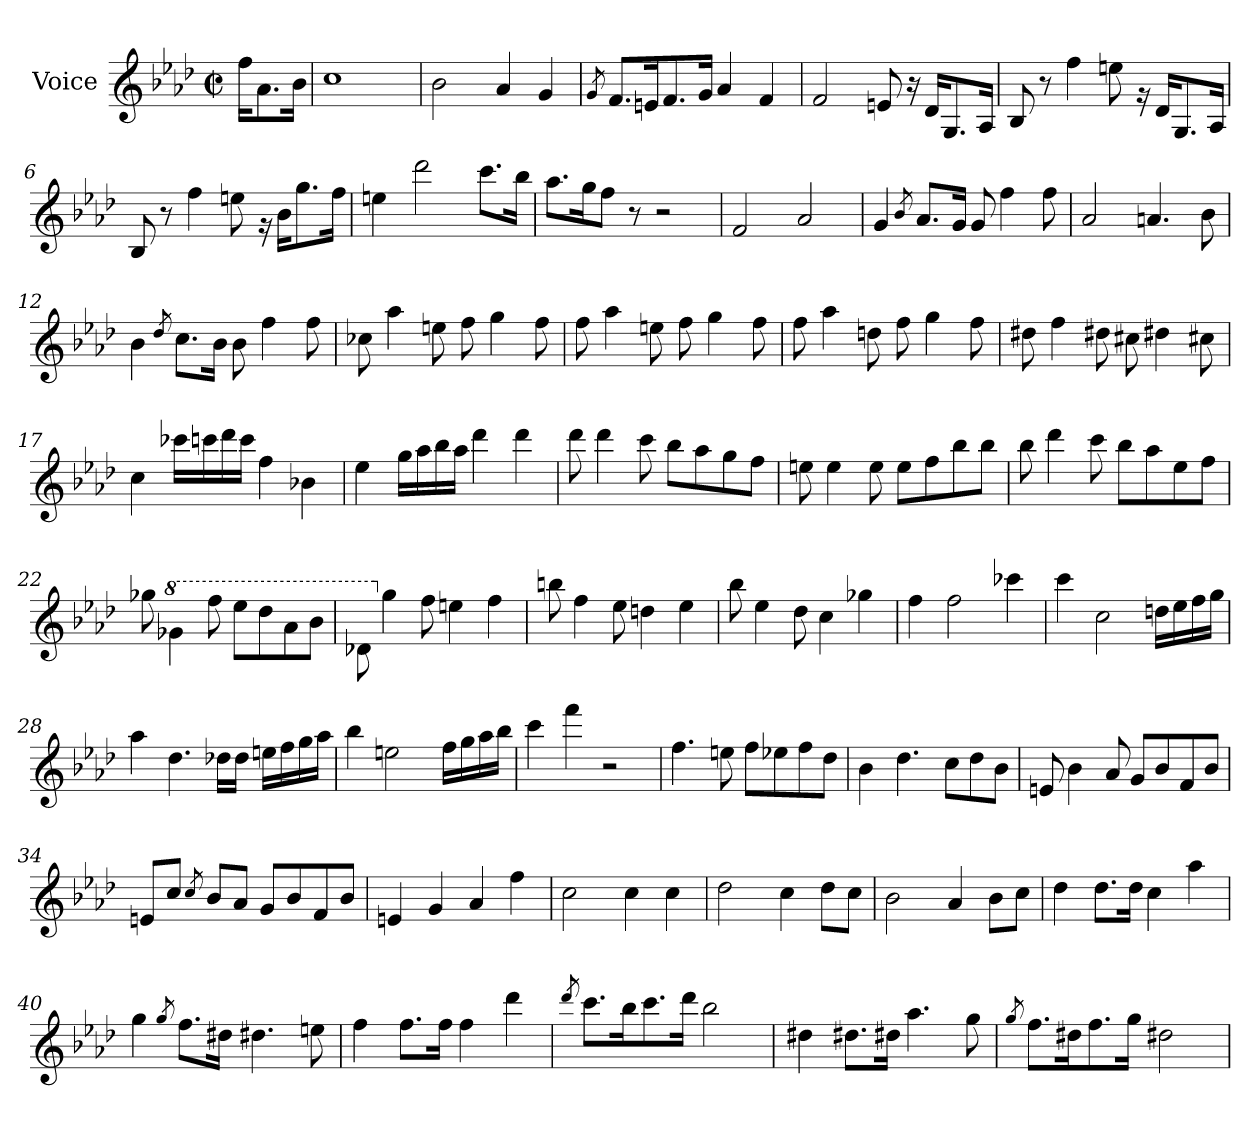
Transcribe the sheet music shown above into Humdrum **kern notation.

**kern
*part1
*staff1
*I"Voice
*I'V
*clefG2
*k[b-e-a-d-]
*M2/2
*met(c|)
=
16ff\KL
8.a-\
16b-\Jk
=1
1cc
=2
2b-\
4a-/
4g/
=3
8qg/
8.f/L
16en/K
8.f/
16g/Jk
4a-/
4f/
=4
2f/
8en/
16r
16d-/KL
8.G/
16A-/Jk
!!LO:LB:g=z
=5
8B-/
8r
4ff\
8een\
16rg
16d-/KL
8.G/
16A-/Jk
=6
8B-/
8r
4ff\
8een\
16rg
16b-\KL
8.gg\
16ff\Jk
=7
4een\
2ddd-\
8.ccc\L
16bb-\Jk
=8
8.aa-\L
16gg\K
8ff\J
8r
2r
=9
2f/
2a-/
!!LO:LB:g=z
=10
4g/
8qb-/
8.a-/L
16g/Jk
8g/
4ff\
8ff\
=11
2a-/
4.an/
8b-\
=12
4b-\
8qdd-/
8.cc\L
16b-\Jk
8b-\
4ff\
8ff\
=13
8cc-Xi\
4aa-\
8een\
8ff\
4gg\
8ff\
!!LO:LB:g=z
=14
8ff\
4aa-\
8een\
8ff\
4gg\
8ff\
=15
8ff\
4aa-\
8ddn\
8ff\
4gg\
8ff\
=16
8dd#Xi\
4ff\
8dd#Xi\
8cc#Xi\
4dd#Xi\
8cc#Xi\
=17
4cc\
16ccc-Xi\LL
16ccc\
16ddd-\
16ccc\JJ
4ff\
4b-X\
!!LO:LB:g=z
=18
4ee-\
16gg\LL
16aa-\
16bb-\
16aa-\JJ
4ddd-\
4ddd-\
=19
8ddd-\
4ddd-\
8ccc\
8bb-\L
8aa-\
8gg\
8ff\J
=20
8een\
4ee\
8ee\
8ee\L
8ff\
8bb-\
8bb-\J
=21
8bb-\
4ddd-\
8ccc\
8bb-\L
8aa-\
8ee-\
8ff\J
!!LO:LB:g=z
=22
8gg-X\
*8va
4gg-X\
8fff\
8eee-\L
8ddd-\
8aa-\
8bb-\J
=23
8dd-X\
*X8va
4gg\
8ff\
4een\
4ff\
=24
8bbni\
4ff\
8ee-\
4ddn\
4ee-\
=25
8bb-\
4ee-\
8dd-\
4cc\
4gg-X\
=26
4ff\
2ff\
4ccc-Xi\
!!LO:LB:g=z
=27
4ccc\
2cc\
16ddn\LL
16ee-\
16ff\
16gg\JJ
=28
4aa-\
4.dd-\
16dd-Xi\LL
16dd-\JJ
16een\LL
16ff\
16gg\
16aa-\JJ
=29
4bb-\
2een\
16ff\LL
16gg\
16aa-\
16bb-\JJ
=30
4ccc\
4fff\
2r
!!LO:LB:g=z
=31
4.ff\
8een\
8ff\L
8ee-X\
8ff\
8dd-\J
=32
4b-\
4.dd-\
8cc\L
8dd-\
8b-\J
=33
8en/
4b-\
8a-/
8g/L
8b-/
8f/
8b-/J
=34
8en/L
8cc/J
8qcc/
8b-/L
8a-/J
8g/L
8b-/
8f/
8b-/J
=35
4en/
4g/
4a-/
4ff\
!!LO:PB:g=z
=36
2cc\
4cc\
4cc\
=37
2dd-\
4cc\
8dd-\L
8cc\J
=38
2b-\
4a-/
8b-\L
8cc\J
=39
4dd-\
8.dd-\L
16dd-\Jk
4cc\
4aa-\
=40
4gg\
8qgg/
8.ff\L
16dd#Xi\Jk
4.dd#Xi\
8een\
=41
4ff\
8.ff\L
16ff\Jk
4ff\
4ddd-\
!!LO:LB:g=z
=42
8qddd-/
8.ccc\L
16bb-\K
8.ccc\
16ddd-\Jk
2bb-\
=43
4dd#Xi\
8.dd#Xi\L
16dd#Xi\Jk
4.aa-\
8gg\
=44
8qgg/
8.ff\L
16dd#Xi\K
8.ff\
16gg\Jk
2dd#Xi\
=
*-
